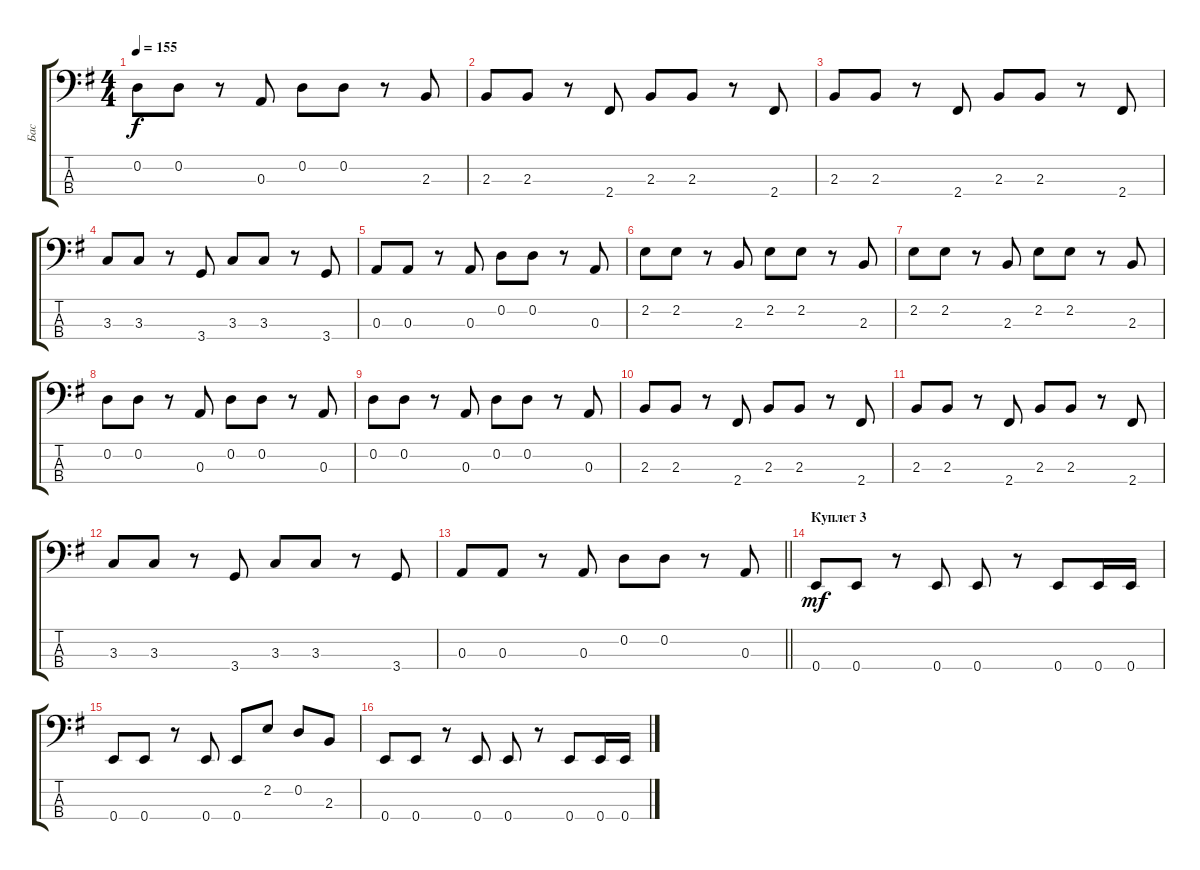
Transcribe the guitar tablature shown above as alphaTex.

\track ("Бас" "Бас") {instrument electricbasspick}
\staff {score tabs}
\tuning (G2 D2 A1 E1) {hide}
\ts (4 4)
\tempo 155
\clef f4
\ks eminor
0.2.8{dy f} 0.2.8 r.8 0.3.8 0.2.8 0.2.8 r.8 2.3.8 |
2.3.8 2.3.8 r.8 2.4.8 2.3.8 2.3.8 r.8 2.4.8 |
2.3.8 2.3.8 r.8 2.4.8 2.3.8 2.3.8 r.8 2.4.8 |
3.3.8 3.3.8 r.8 3.4.8 3.3.8 3.3.8 r.8 3.4.8 |
0.3.8 0.3.8 r.8 0.3.8 0.2.8 0.2.8 r.8 0.3.8 |
2.2.8 2.2.8 r.8 2.3.8 2.2.8 2.2.8 r.8 2.3.8 |
2.2.8 2.2.8 r.8 2.3.8 2.2.8 2.2.8 r.8 2.3.8 |
0.2.8 0.2.8 r.8 0.3.8 0.2.8 0.2.8 r.8 0.3.8 |
0.2.8 0.2.8 r.8 0.3.8 0.2.8 0.2.8 r.8 0.3.8 |
2.3.8 2.3.8 r.8 2.4.8 2.3.8 2.3.8 r.8 2.4.8 |
2.3.8 2.3.8 r.8 2.4.8 2.3.8 2.3.8 r.8 2.4.8 |
3.3.8 3.3.8 r.8 3.4.8 3.3.8 3.3.8 r.8 3.4.8 |
\barLineRight lightlight
0.3.8 0.3.8 r.8 0.3.8 0.2.8 0.2.8 r.8 0.3.8 |
\section ("" "Куплет 3")
0.4.8{dy mf} 0.4.8 r.8 0.4.8 0.4.8 r.8 0.4.8 0.4.16 0.4.16 |
0.4.8 0.4.8 r.8 0.4.8 0.4.8 2.2.8 0.2.8 2.3.8 |
0.4.8 0.4.8 r.8 0.4.8 0.4.8 r.8 0.4.8 0.4.16 0.4.16
